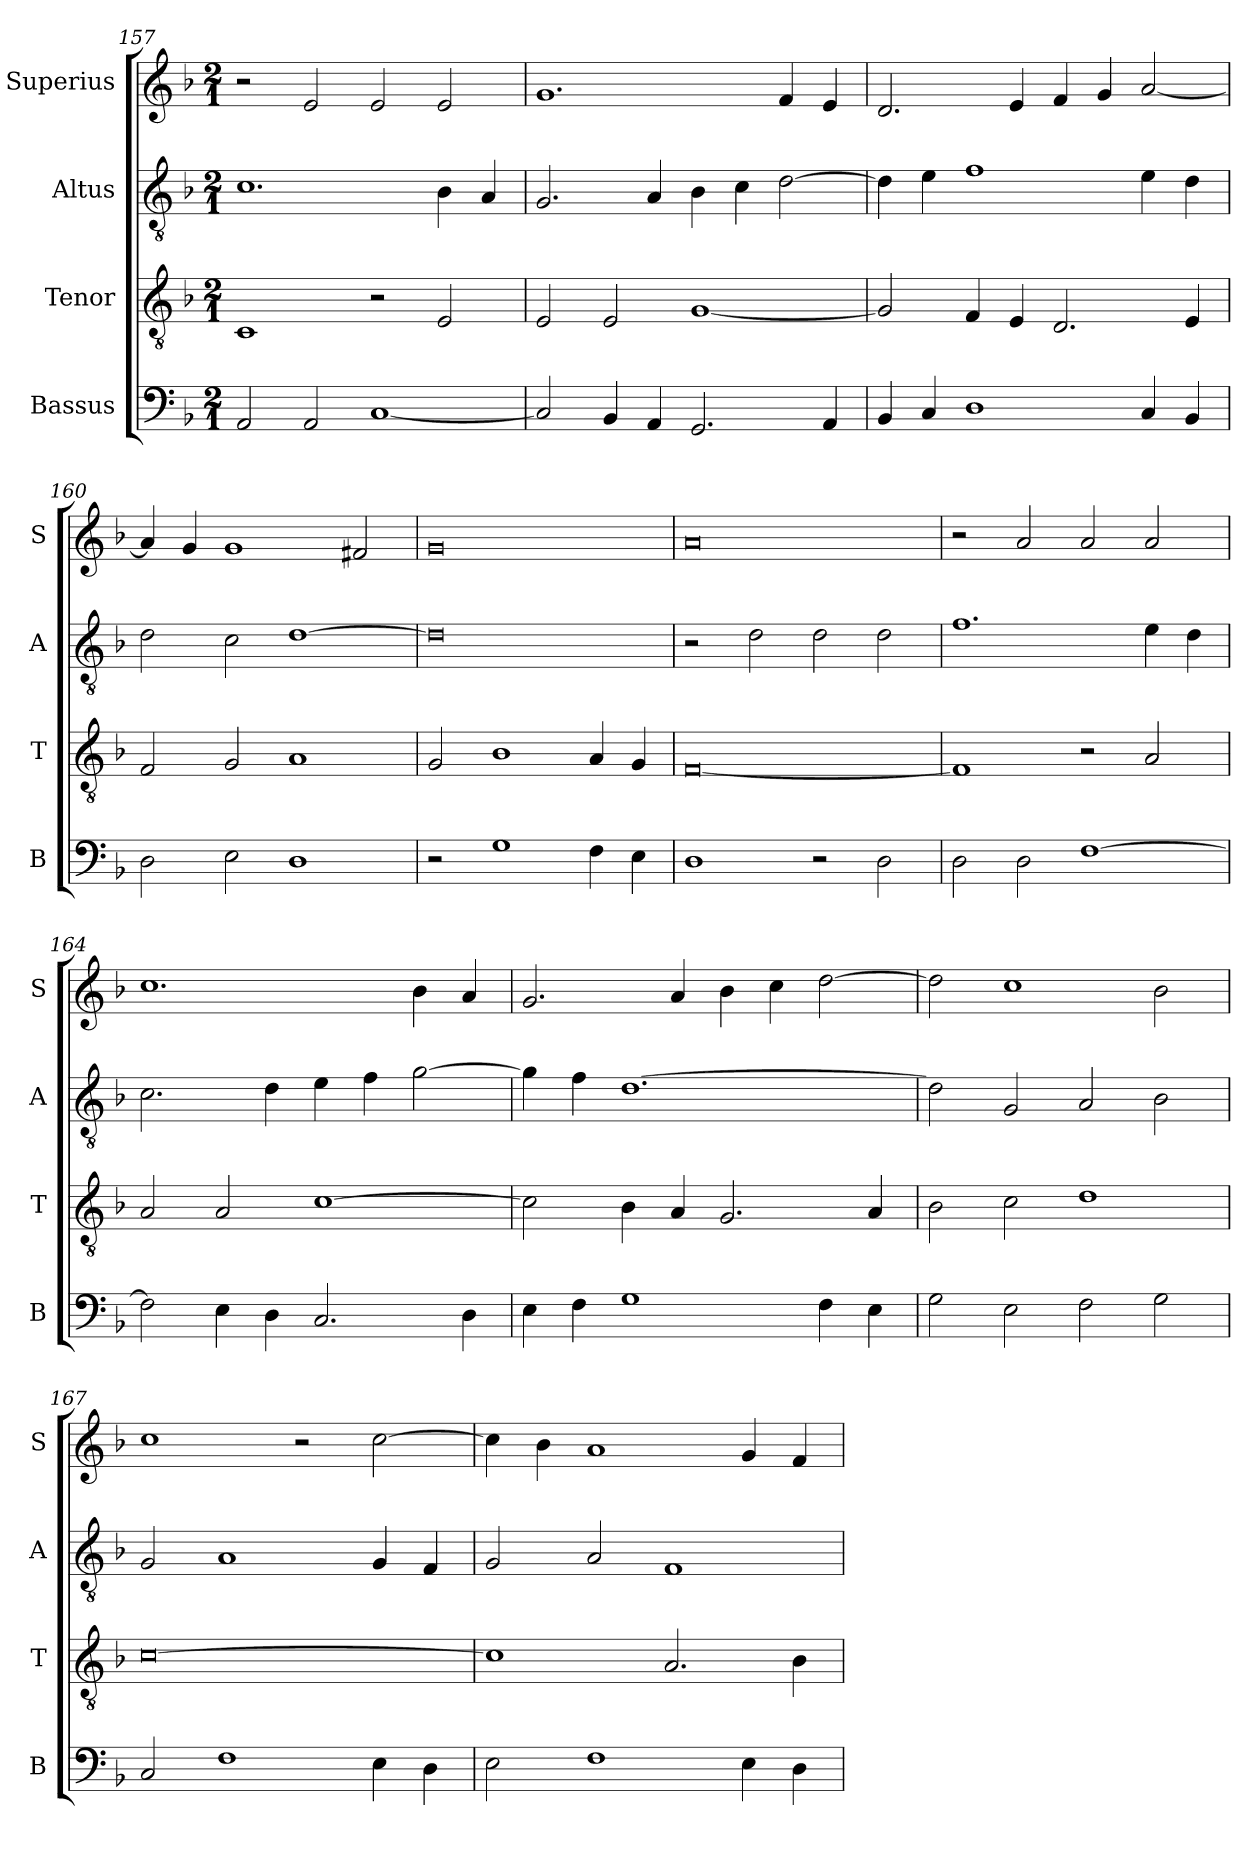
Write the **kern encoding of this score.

**kern	**kern	**kern	**kern
*part4	*part3	*part2	*part1
*staff4	*staff3	*staff2	*staff1
*I"Bassus	*I"Tenor	*I"Altus	*I"Superius
*I'B	*I'T	*I'A	*I'S
*clefF4	*clefGv2	*clefGv2	*clefG2
*k[b-]	*k[b-]	*k[b-]	*k[b-]
*M2/1	*M2/1	*M2/1	*M2/1
=157	=157	=157	=157
2AA/	1C	1.c	2r
2AA/	.	.	2e/
[1C	2r	.	2e/
.	2E/	4B-\	2e/
.	.	4A/	.
=158	=158	=158	=158
2C/]	2E/	2.G/	1.g
4BB-/	2E/	.	.
4AA/	.	4A/	.
2.GG/	[1G	4B-\	.
.	.	4c\	.
.	.	[2d\	4f/
4AA/	.	.	4e/
=159	=159	=159	=159
4BB-/	2G/]	4d\]	2.d/
4C/	.	4e\	.
1D	4F/	1f	.
.	4E/	.	4e/
.	2.D/	.	4f/
.	.	.	4g/
4C/	.	4e\	[2a/
4BB-/	4E/	4d\	.
=160	=160	=160	=160
2D\	2F/	2d\	4a/]
.	.	.	4g/
2E\	2G/	2c\	1g
1D	1A	[1d	.
.	.	.	2f#X/
=161	=161	=161	=161
2r	2G/	0d]	0g
1G	1B-	.	.
4F\	4A/	.	.
4E\	4G/	.	.
=162	=162	=162	=162
1D	[0F	2r	0a
.	.	2d\	.
2r	.	2d\	.
2D\	.	2d\	.
=163	=163	=163	=163
2D\	1F]	1.f	2r
2D\	.	.	2a/
[1F	2r	.	2a/
.	2A/	4e\	2a/
.	.	4d\	.
=164	=164	=164	=164
2F\]	2A/	2.c\	1.cc
4E\	2A/	.	.
4D\	.	4d\	.
2.C/	[1c	4e\	.
.	.	4f\	.
.	.	[2g\	4b-\
4D\	.	.	4a/
=165	=165	=165	=165
4E\	2c\]	4g\]	2.g/
4F\	.	4f\	.
1G	4B-\	[1.d	.
.	4A/	.	4a/
.	2.G/	.	4b-\
.	.	.	4cc\
4F\	.	.	[2dd\
4E\	4A/	.	.
=166	=166	=166	=166
2G\	2B-\	2d\]	2dd\]
2E\	2c\	2G/	1cc
2F\	1d	2A/	.
2G\	.	2B-\	2b-\
=167	=167	=167	=167
2C/	[0c	2G/	1cc
1F	.	1A	.
.	.	.	2r
4E\	.	4G/	[2cc\
4D\	.	4F/	.
=168	=168	=168	=168
2E\	1c]	2G/	4cc\]
.	.	.	4b-\
1F	.	2A/	1a
.	2.A/	1F	.
4E\	.	.	4g/
4D\	4B-\	.	4f/
=	=	=	=
*-	*-	*-	*-
